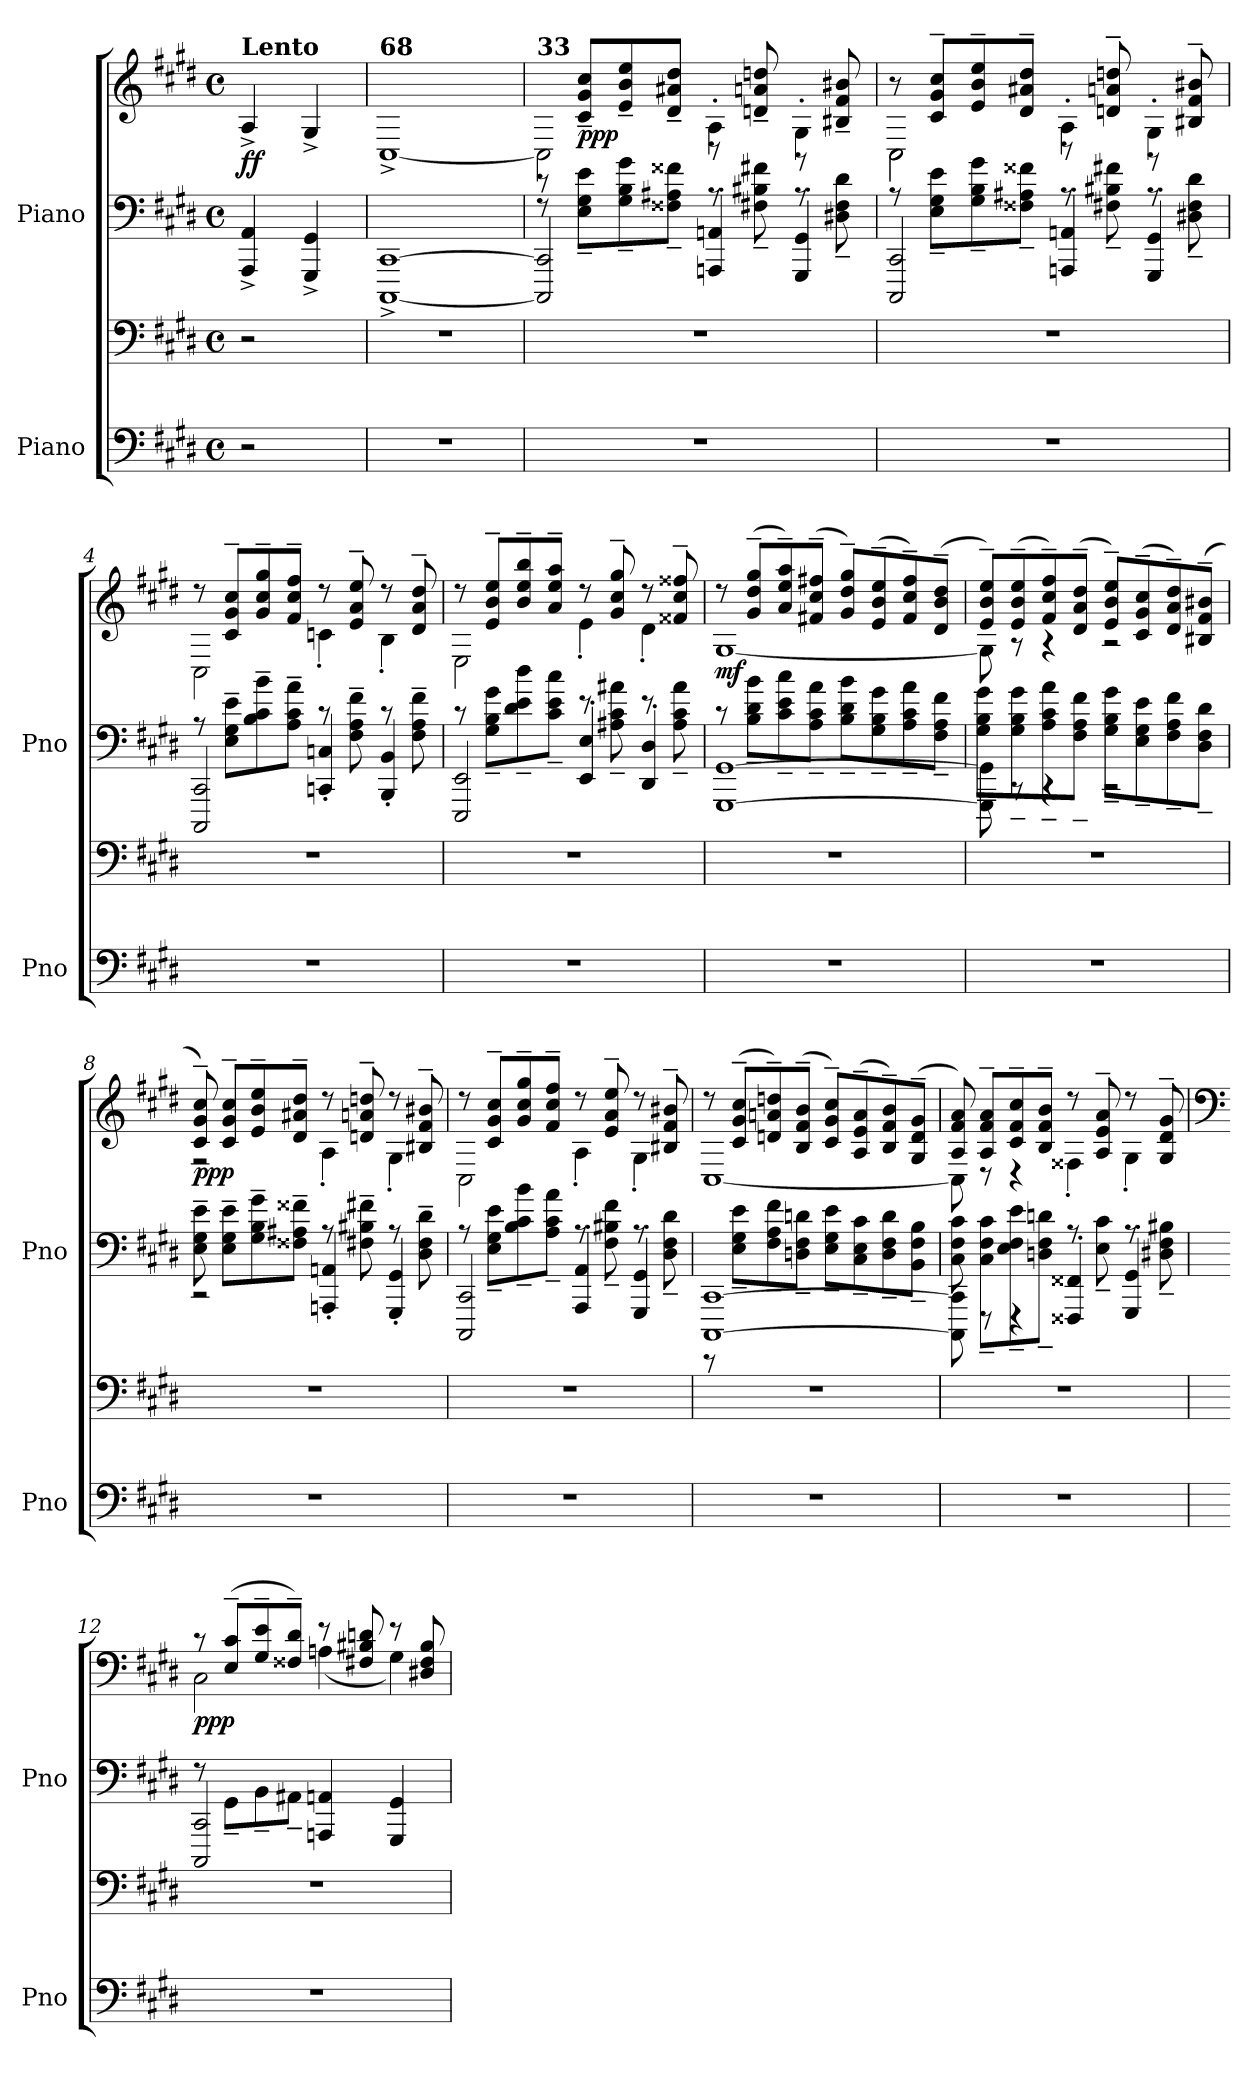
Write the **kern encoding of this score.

**kern	**kern	**kern	**kern	**dynam
*part2	*part2	*part1	*part1	*part1
*staff4	*staff3	*staff2	*staff1	*staff1/2
*I"Piano	*	*I"Piano	*	*
*I'Pno	*	*I'Pno	*	*
*clefF4	*clefF4	*clefF4	*clefG2	*
*k[f#c#g#d#]	*k[f#c#g#d#]	*k[f#c#g#d#]	*k[f#c#g#d#]	*
*E:	*E:	*E:	*E:	*
*M4/4	*M4/4	*M4/4	*M4/4	*
*met(c)	*met(c)	*met(c)	*met(c)	*
=	=	=	=	=
!	!	!	!LO:TX:a:B:t=Lento	!
!	!	!	!	!LO:DY:b
2r	2r	4AAA/^ 4AA/^	4A^/	ff
.	.	4GGG#/^ 4GG#/^	4G#^/	.
=1	=1	=1	=1	=1
!	!	!	!LO:TX:a:B:t=68	!
1r	1r	[1CCC#^ [1CC#^	[1C#^	.
=2	=2	=2	=2	=2
*	*	*^	*^	*
!	!	!	!	!LO:TX:a:B:t=33	!	!
1r	1r	2CCC#/] 2CC#/]	8rF	2C#\]	8r	.
!	!	!	!	!	!	!LO:DY:b
.	.	.	8E\~ 8G#\~ 8e\~L	.	8c#/~ 8g#/~ 8cc#/~L	ppp
.	.	.	8G#\~ 8B\~ 8g#\~	.	8e/~ 8b/~ 8ee/~	.
.	.	.	8F##X\~ 8A#X\~ 8f##X\~J	.	8d#/~ 8a#X/~ 8dd#/~J	.
.	.	4AAAn/' 4AAn/'	8rA	4A'\	8r	.
.	.	.	8F#X\~ 8B#X\~ 8f#X\~	.	8dn/~ 8an/~ 8ddn/~	.
.	.	4GGG#/' 4GG#/'	8rA	4G#'\	8r	.
.	.	.	8D#X\~ 8F#\~ 8d#\~	.	8B#X/~ 8f#/~ 8b#X/~	.
=3	=3	=3	=3	=3	=3	=3
*	*	*	*	*	*^	*
1r	1r	2CCC#/ 2CC#/	8rA	2C#\	2C#\	8r	.
.	.	.	8E\~ 8G#\~ 8e\~L	.	.	8c#/~ 8g#/~ 8cc#/~L	.
.	.	.	8G#\~ 8B\~ 8g#\~	.	.	8e/~ 8b/~ 8ee/~	.
.	.	.	8F##X\~ 8A#X\~ 8f##X\~J	.	.	8d#/~ 8a#X/~ 8dd#/~J	.
.	.	4AAAn/' 4AAn/'	8rA	4A'\	2ryy	8r	.
.	.	.	8F#X\~ 8B#X\~ 8f#X\~	.	.	8dn/~ 8an/~ 8ddn/~	.
.	.	4GGG#/' 4GG#/'	8rA	4G#'\	.	8r	.
.	.	.	8D#X\~ 8F#\~ 8d#\~	.	.	8B#X/~ 8f#/~ 8b#X/~	.
*	*	*	*	*	*v	*v	*
!!LO:LB:g=z
=4	=4	=4	=4	=4	=4	=4
1r	1r	8rA	2CCC#/ 2CC#/	8r	2C#\	.
.	.	8E\~ 8G#\~ 8e\~L	.	8c#/~ 8g#/~ 8cc#/~L	.	.
.	.	8B\~ 8c#\~ 8b\~	.	8g#/~ 8cc#/~ 8gg#/~	.	.
.	.	8A\~ 8c#\~ 8a\~J	.	8f#/~ 8cc#/~ 8ff#/~J	.	.
.	.	8rc	4CCn/' 4Cn/'	8r	4cn'\	.
.	.	8F#\~ 8A\~ 8f#\~	.	8e/~ 8a/~ 8ee/~	.	.
.	.	8rc	4BBB/' 4BB/'	8r	4B'\	.
.	.	8F#\~ 8A\~ 8f#\~	.	8d#/~ 8a/~ 8dd#/~	.	.
=5	=5	=5	=5	=5	=5	=5
1r	1r	2EEE/ 2EE/	8rc	8r	2E\	.
.	.	.	8G#\~ 8B\~ 8g#\~L	8e/~ 8b/~ 8ee/~L	.	.
.	.	.	8d#\~ 8e\~ 8dd#\~	8b/~ 8ee/~ 8bb/~	.	.
.	.	.	8c#\~ 8e\~ 8cc#\~J	8a/~ 8ee/~ 8aa/~J	.	.
.	.	4EE/' 4E/'	8re	8r	4e'\	.
.	.	.	8A#X\~ 8c#\~ 8a#X\~	8g#/~ 8cc#/~ 8gg#/~	.	.
.	.	4DD#/' 4D#/'	8re	8r	4d#'\	.
.	.	.	8A#\~ 8c#\~ 8a#\~	8f##X/~ 8cc#/~ 8ff##X/~	.	.
=6	=6	=6	=6	=6	=6	=6
*	*	*	*	*	*^	*
!	!	!	!	!	!	!	!LO:DY:b
1r	1r	[1GGG# [1GG#	8rc	1ryy	[1G#	8rdd	mf
.	.	.	8B\~ 8d#\~ 8b\~L	.	.	(<8g#/~ 8dd#/~ 8gg#/~L	.
.	.	.	8c#\~ 8e\~ 8cc#\~	.	.	8a/~ 8ee/~ 8aa/~)	.
.	.	.	8A\~ 8c#\~ 8a\~J	.	.	(<8f#X/~ 8cc#/~ 8ff#X/~J	.
.	.	.	8B\~ 8d#\~ 8b\~L	.	.	8g#/~ 8dd#/~ 8gg#/~L)	.
.	.	.	8G#\~ 8B\~ 8g#\~	.	.	(<8e/~ 8b/~ 8ee/~	.
.	.	.	8A\~ 8c#\~ 8a\~	.	.	8f#/~ 8cc#/~ 8ff#/~)	.
.	.	.	8F#\~ 8A\~ 8f#\~J	.	.	(<8d#/~ 8b/~ 8dd#/~J	.
*	*	*	*	*	*v	*v	*
=7	=7	=7	=7	=7	=7	=7
1r	1r	8GGG#\] 8GG#\]	8G#\~ 8B\~ 8g#\~L	8e/~ 8b/~ 8ee/~L)	8G#\]	.
.	.	8rCC	8G#\~ 8B\~ 8g#\~	(>8e/~ 8b/~ 8ee/~	8rA	.
.	.	4rCC	8A\~ 8c#\~ 8a\~	8f#/~ 8cc#/~ 8ff#/~)	4rA	.
.	.	.	8F#\~ 8A\~ 8f#\~J	(>8d#/~ 8a/~ 8dd#/~J	.	.
.	.	2rCC	8G#\~ 8B\~ 8g#\~L	8e/~ 8b/~ 8ee/~L)	2rA	.
.	.	.	8E\~ 8G#\~ 8e\~	(>8c#/~ 8g#/~ 8cc#/~	.	.
.	.	.	8F#\~ 8A\~ 8f#\~	8d#/~ 8a/~ 8dd#/~)	.	.
.	.	.	8D#\~ 8F#\~ 8d#\~J	(>8B#X/~ 8f#/~ 8b#X/~J	.	.
!!LO:PB:g=z	!!
=8	=8	=8	=8	=8	=8	=8
!	!	!	!	!	!	!LO:DY:b
1r	1r	8E\~ 8G#\~ 8e\~	2rCC	8c#/~ 8g#/~ 8cc#/~)	2rF	ppp
.	.	8E\~ 8G#\~ 8e\~L	.	8c#/~ 8g#/~ 8cc#/~L	.	.
.	.	8G#\~ 8B\~ 8g#\~	.	8e/~ 8b/~ 8ee/~	.	.
.	.	8F##X\~ 8A#X\~ 8f##X\~J	.	8d#/~ 8a#X/~ 8dd#/~J	.	.
.	.	8rA	4AAAn/' 4AAn/'	8rdd	4A'\	.
.	.	8F#X\~ 8B#X\~ 8f#X\~	.	8dn/~ 8an/~ 8ddn/~	.	.
.	.	8rA	4GGG#/' 4GG#/'	8rdd	4G#'\	.
.	.	8D#\~ 8F#\~ 8d#\~	.	8B#X/~ 8f#/~ 8b#X/~	.	.
=9	=9	=9	=9	=9	=9	=9
1r	1r	2CCC#/ 2CC#/	8rA	8rdd	2C#\	.
.	.	.	8E\~ 8G#\~ 8e\~L	8c#/~ 8g#/~ 8cc#/~L	.	.
.	.	.	8B\~ 8c#\~ 8b\~	8g#/~ 8cc#/~ 8gg#/~	.	.
.	.	.	8A\~ 8c#\~ 8a\~J	8f#/~ 8cc#/~ 8ff#/~J	.	.
.	.	4AAA/' 4AA/'	8rA	8rdd	4A'\	.
.	.	.	8F#\~ 8B#X\~ 8f#\~	8e/~ 8a/~ 8ee/~	.	.
.	.	4GGG#/' 4GG#/'	8rA	8rdd	4G#'\	.
.	.	.	8D#\~ 8F#\~ 8d#\~	8B#X/~ 8f#/~ 8b#X/~	.	.
=10	=10	=10	=10	=10	=10	=10
1r	1r	[1CCC# [1CC#	8r	8r	[1C#	.
.	.	.	8E\~ 8G#\~ 8e\~L	(>8c#/~ 8g#/~ 8cc#/~L	.	.
.	.	.	8F#\~ 8A\~ 8f#\~	8dn/~ 8an/~ 8ddn/~)	.	.
.	.	.	8Dn\~ 8F#\~ 8dn\~J	(>8B/~ 8f#/~ 8b/~J	.	.
.	.	.	8E\~ 8G#\~ 8e\~L	8c#/~ 8g#/~ 8cc#/~L)	.	.
.	.	.	8C#\~ 8E\~ 8c#\~	(>8A/~ 8e/~ 8a/~	.	.
.	.	.	8D\~ 8F#\~ 8d\~	8B/~ 8f#/~ 8b/~)	.	.
.	.	.	8BB\~ 8F#\~ 8B\~J	(>8G#/~ 8d/~ 8g#/~J	.	.
!!LO:LB:g=z	!!
=11	=11	=11	=11	=11	=11	=11
1r	1r	8CCC#\] 8CC#\]	8C#\~ 8F#\~ 8c#\~	8A/ 8f#/ 8a/)	8C#\]	.
.	.	8rFFF	8C#\~ 8F#\~ 8c#\~L	8A/~ 8f#/~ 8a/~L	8rD	.
.	.	4rFFF	8E\~ 8F#\~ 8e\~	8c#/~ 8f#/~ 8cc#/~	4rD	.
.	.	.	8Dn\~ 8F#\~ 8dn\~J	8B/~ 8f#/~ 8b/~J	.	.
.	.	4FFF##X/' 4FF##X/'	8rA	8rdd	4F##X'\	.
.	.	.	8E\~ 8c#\~	8A/~ 8e/~ 8a/~	.	.
.	.	4GGG#/' 4GG#/'	8rA	8rdd	4G#'\	.
.	.	.	8D#X\~ 8F#\~ 8B#X\~	8G#/~ 8d#/~ 8g#/~	.	.
=12	=12	=12	=12	=12	=12	=12
*	*	*	*	*clefF4	*	*
!	!	!	!	!	!	!LO:DY:b
1r	1r	2CCC#/ 2CC#/	8rF	8rc	2C#\	ppp
.	.	.	8GG#~\L	(>8E/~ 8c#/~L	.	.
.	.	.	8BB~\	8G#/~ 8e/~	.	.
.	.	.	8AA#X~\J	8F##X/~ 8d#/~J)	.	.
.	.	4AAAn/ 4AAn/	2ryy	8re	(<4An\	.
.	.	.	.	8F#X/ 8B#X/ 8dn/	.	.
.	.	4GGG#/ 4GG#/	.	8re	4G#\)	.
.	.	.	.	8D#X/ 8F#/ 8B#/	.	.
*	*	*v	*v	*	*	*
*	*	*	*v	*v	*
=	=	=	=	=
*-	*-	*-	*-	*-
